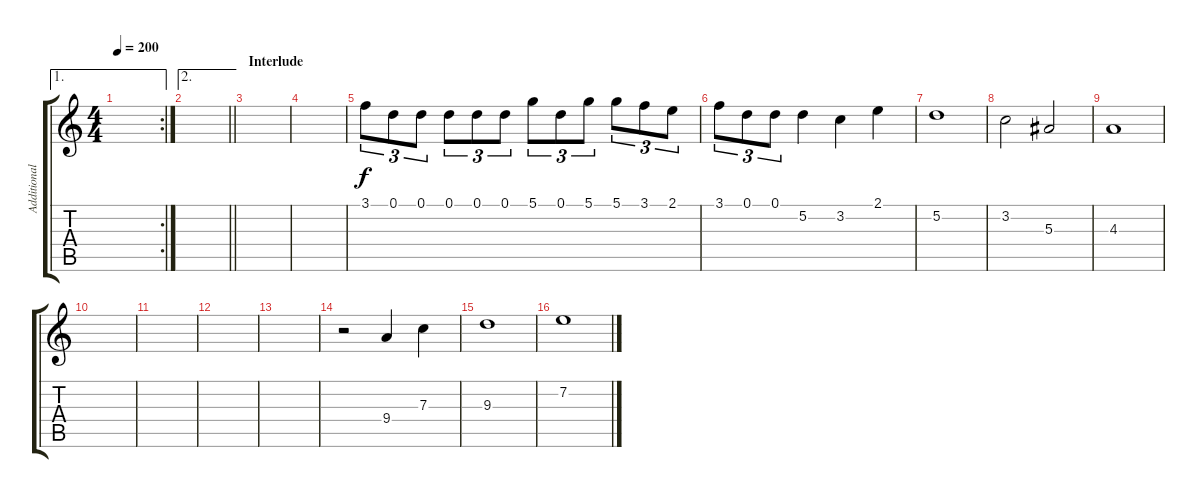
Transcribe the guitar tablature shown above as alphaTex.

\track ("Additional Guitar 2" "Additional") {instrument distortionguitar}
\staff {score tabs}
\tuning (D4 A3 F3 C3 G2 D2) {hide}
\ae 1
\rc 2
\ts (4 4)
\tempo 200
\clef g2
\ks c
|
\ae 2
\barLineRight lightlight
|
\section ("" "Interlude")
|
|
3.1.8{tu (3 2)} 0.1.8{tu (3 2)} 0.1.8{tu (3 2)} 0.1.8{tu (3 2)} 0.1.8{tu (3 2)} 0.1.8{tu (3 2)} 5.1.8{tu (3 2)} 0.1.8{tu (3 2)} 5.1.8{tu (3 2)} 5.1.8{tu (3 2)} 3.1.8{tu (3 2)} 2.1.8{tu (3 2)} |
3.1.8{tu (3 2)} 0.1.8{tu (3 2)} 0.1.8{tu (3 2)} 5.2.4 3.2.4 2.1.4 |
5.2.1 |
3.2.2 5.3.2 |
4.3.1 |
|
|
|
|
r.2 9.4.4 7.3.4 |
9.3.1 |
7.2.1
